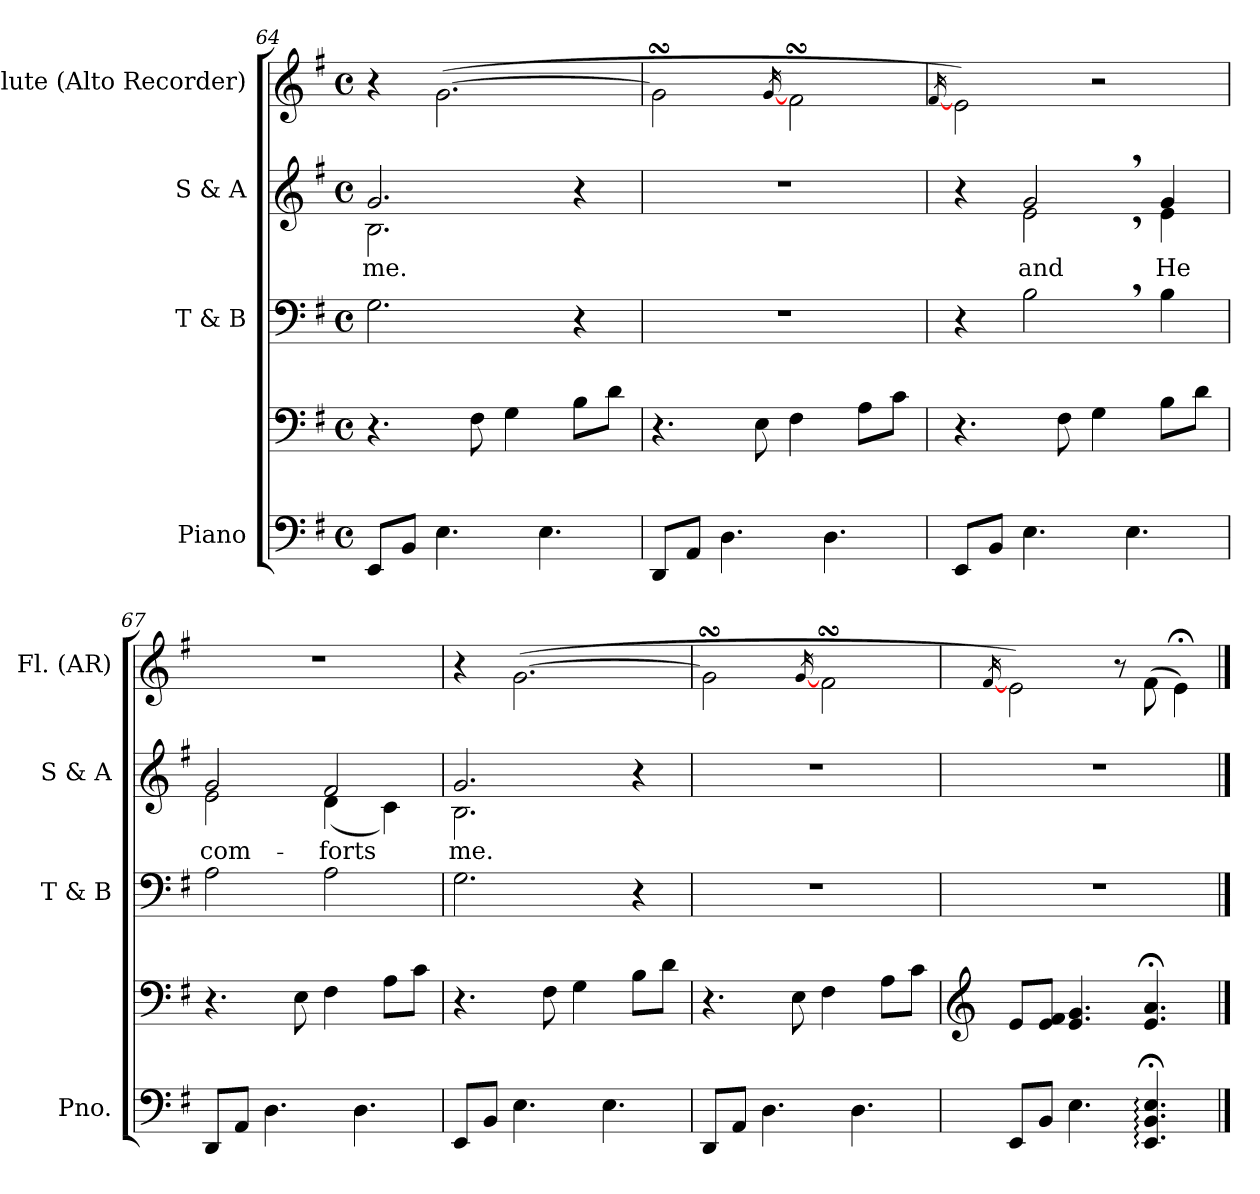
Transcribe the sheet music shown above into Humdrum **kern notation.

**kern	**kern	**kern	**kern	**text	**kern
*part4	*part4	*part3	*part2	*part2	*part1
*staff5	*staff4	*staff3	*staff2	*staff2	*staff1
*I"Piano	*	*I"T & B	*I"S & A	*	*I"Flute (Alto  Recorder)
*I'Pno.	*	*I'T & B	*I'S & A	*	*I'Fl. (AR)
*clefF4	*clefF4	*clefF4	*clefG2	*	*clefG2
*	*	*	*	*	*ITrd-7c-12
*k[f#]	*k[f#]	*k[f#]	*k[f#]	*	*k[f#]
*e:	*e:	*e:	*e:	*	*e:
*M4/4	*M4/4	*M4/4	*M4/4	*	*M4/4
*met(c)	*met(c)	*met(c)	*met(c)	*	*met(c)
=64	=64	=64	=64	=64	=64
!	!	!	!	!LO:LY:b	!
*	*	*	*^	*	*
8EE/L	4.r	2.G\	2.g/	2.B\	me.	4r
8BB/J	.	.	.	.	.	.
4.E\	.	.	.	.	.	(<[2.gg\
.	8F#\	.	.	.	.	.
.	4G\	.	.	.	.	.
4.E\	.	.	.	.	.	.
.	8B\L	4r	4r	4ryy	.	.
.	8d\J	.	.	.	.	.
*	*	*	*v	*v	*	*
=65	=65	=65	=65	=65	=65
8DD/L	4.r	1r	1r	.	2ggsSSs\]
8AA/J	.	.	.	.	.
4.D\	.	.	.	.	.
.	8E\	.	.	.	.
.	.	.	.	.	[16qgg/
.	4F#\	.	.	.	2ff#sSsS\
4.D\	.	.	.	.	.
.	8A\L	.	.	.	.
.	8c\J	.	.	.	.
!!LO:LB:g=z
=66	=66	=66	=66	=66	=66
.	.	.	.	.	[16qff#/
*	*	*	*^	*	*
8EE/L	4.r	4r	4r	4ryy	.	2ee\)
8BB/J	.	.	.	.	.	.
!	!	!	!	!	!LO:LY:b	!
4.E\	.	2B,>\	2g,>/	2e,>\	and	.
.	8F#\	.	.	.	.	.
.	4G\	.	.	.	.	2r
4.E\	.	.	.	.	.	.
!	!	!	!	!	!LO:LY:b	!
.	8B\L	4B\	4g/	4e\	He	.
.	8d\J	.	.	.	.	.
=67	=67	=67	=67	=67	=67	=67
!	!	!	!	!	!LO:LY:b	!
8DD/L	4.r	2A\	2g/	2e\	com-	1r
8AA/J	.	.	.	.	.	.
4.D\	.	.	.	.	.	.
.	8E\	.	.	.	.	.
!	!	!	!	!	!LO:LY:b	!
.	4F#\	2A\	2f#/	(<4d\	-forts	.
4.D\	.	.	.	.	.	.
.	8A\L	.	.	4c\)	.	.
.	8c\J	.	.	.	.	.
=68	=68	=68	=68	=68	=68	=68
!	!	!	!	!	!LO:LY:b	!
8EE/L	4.r	2.G\	2.g/	2.B\	me.	4r
8BB/J	.	.	.	.	.	.
4.E\	.	.	.	.	.	(<[2.gg\
.	8F#\	.	.	.	.	.
.	4G\	.	.	.	.	.
4.E\	.	.	.	.	.	.
.	8B\L	4r	4r	4ryy	.	.
.	8d\J	.	.	.	.	.
*	*	*	*v	*v	*	*
=69	=69	=69	=69	=69	=69
8DD/L	4.r	1r	1r	.	2ggsSSs\]
8AA/J	.	.	.	.	.
4.D\	.	.	.	.	.
.	8E\	.	.	.	.
.	.	.	.	.	[16qgg/
.	4F#\	.	.	.	2ff#sSsS\
4.D\	.	.	.	.	.
.	8A\L	.	.	.	.
.	8c\J	.	.	.	.
=70	=70	=70	=70	=70	=70
*	*clefG2	*	*	*	*
.	.	.	.	.	[16qff#/
8EE/L	8e/L	1r	1r	.	2ee\)
8BB/J	8e/ 8f#/J	.	.	.	.
4.E\	4.e/ 4.g/	.	.	.	.
.	.	.	.	.	8r
4.EE/:; 4.BB/:; 4.E/:;	4.e/;< 4.a/;<	.	.	.	(>8ff#\
.	.	.	.	.	4ee;<\)
==	==	==	==	==	==
*-	*-	*-	*-	*-	*-
